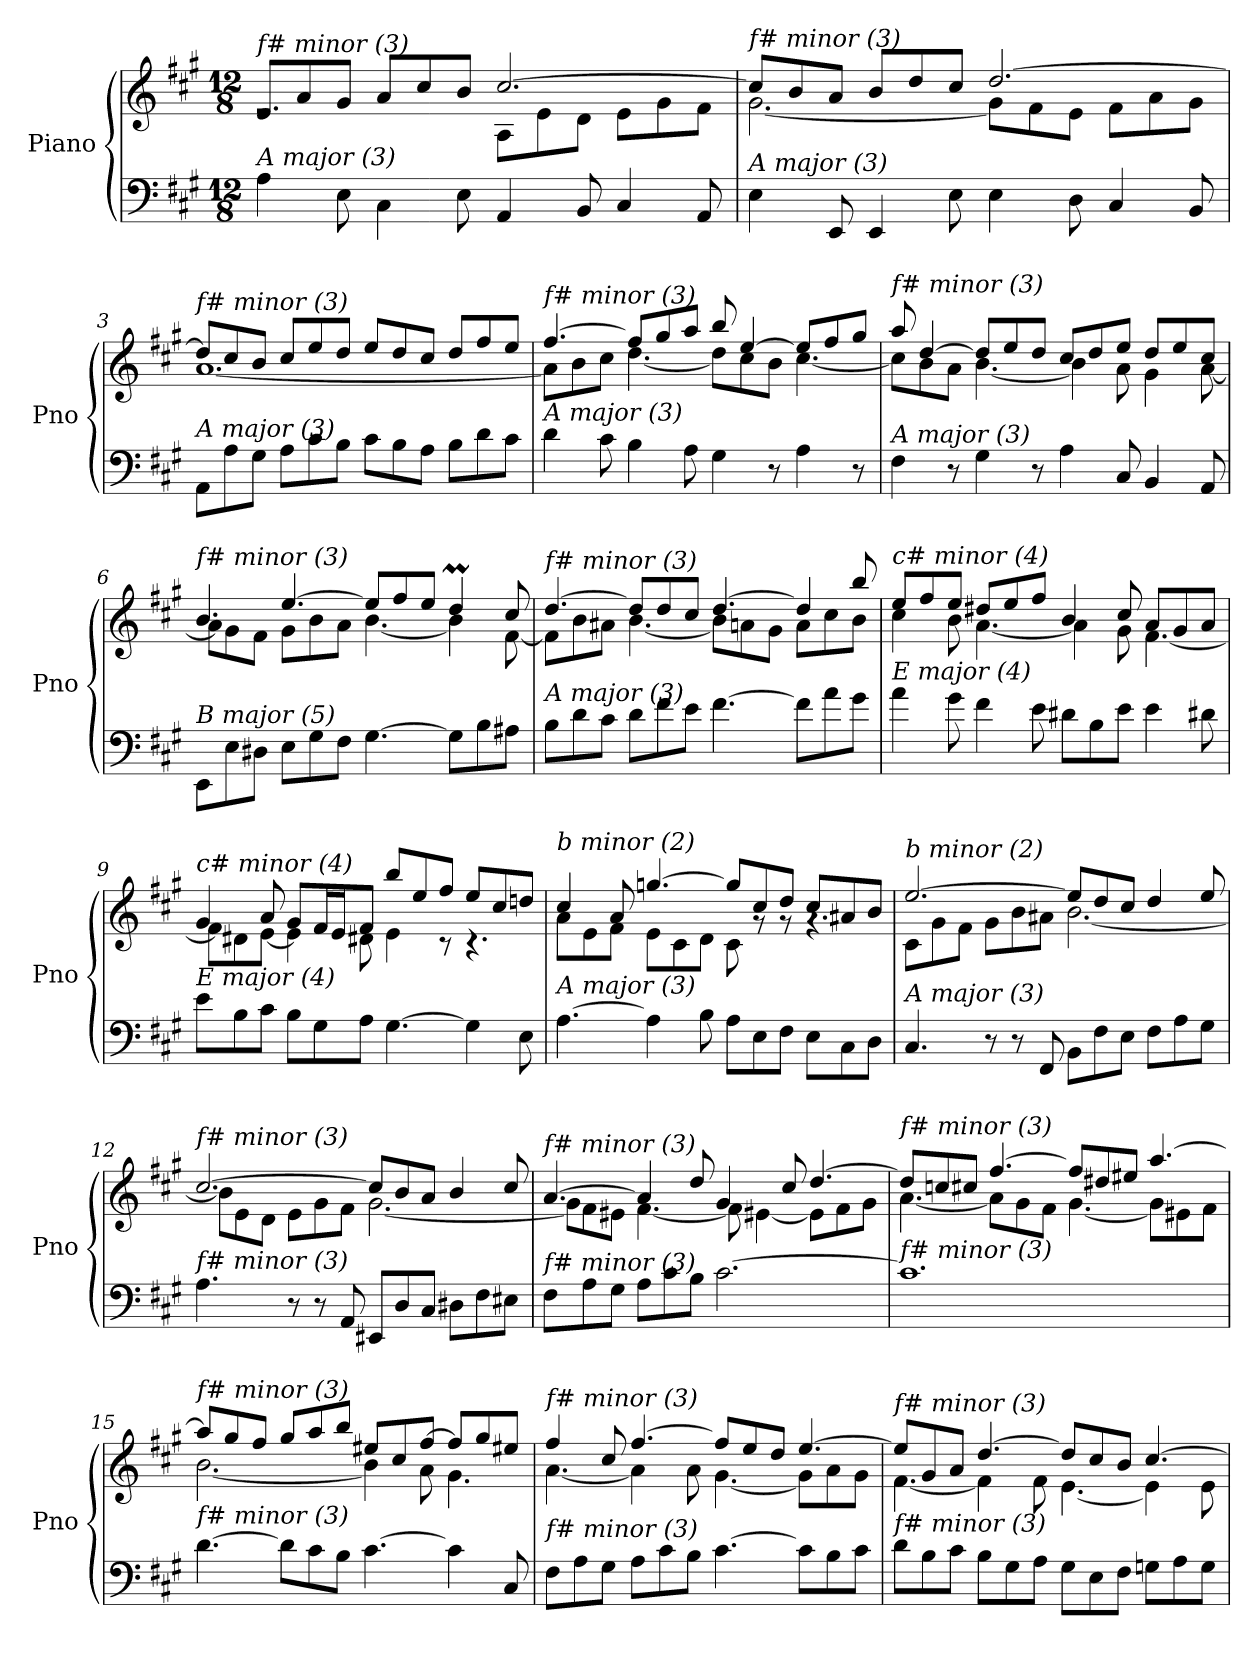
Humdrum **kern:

**kern	**kern
*part1	*part1
*staff2	*staff1
*I"Piano	*
*I'Pno	*
*clefF4	*clefG2
*k[f#c#g#]	*k[f#c#g#]
*M12/8	*M12/8
=1	=1
*	*^
!	!LO:TX:i:t=f# minor (3)	!
!LO:TX:i:t=A major (3)	!	!
4A\	8e/L	2.re
.	8a/	.
8E\	8g#/J	.
4C#\	8a/L	.
.	8cc#/	.
8E\	8b/J	.
4AA/	[2.cc#/	8A\L
.	.	8e\
8BB/	.	8d\J
4C#/	.	8e\L
.	.	8g#\
8AA/	.	8f#\J
=2	=2	=2
!	!LO:TX:i:t=f# minor (3)	!
!LO:TX:i:t=A major (3)	!	!
4E\	8cc#/L]	[2.g#\
.	8b/	.
8EE/	8a/J	.
4EE/	8b/L	.
.	8dd/	.
8E\	8cc#/J	.
4E\	[2.dd/	8g#\L]
.	.	8f#\
8D\	.	8e\J
4C#/	.	8f#\L
.	.	8a\
8BB/	.	8g#\J
=3	=3	=3
!	!LO:TX:i:t=f# minor (3)	!
!LO:TX:i:t=A major (3)	!	!
8AA\L	8dd/L]	[1.a
8A\	8cc#/	.
8G#\J	8b/J	.
8A\L	8cc#/L	.
8c#\	8ee/	.
8B\J	8dd/J	.
8c#\L	8ee/L	.
8B\	8dd/	.
8A\J	8cc#/J	.
8B\L	8dd/L	.
8d\	8ff#/	.
8c#\J	8ee/J	.
!!LO:LB:g=z	!!
=4	=4	=4
!	!LO:TX:i:t=f# minor (3)	!
!LO:TX:i:t=A major (3)	!	!
4d\	[4.ff#/	8a\L]
.	.	8b\
8c#\	.	8cc#\J
4B\	8ff#/L]	[4.dd\
.	8gg#/	.
8A\	8aa/J	.
4G#\	8bb/	8dd\L]
.	[4ee/	8cc#\
8r	.	8b\J
4A\	8ee/L]	[4.cc#\
.	8ff#/	.
8r	8gg#/J	.
=5	=5	=5
!	!LO:TX:i:t=f# minor (3)	!
!LO:TX:i:t=A major (3)	!	!
4F#\	8aa/	8cc#\L]
.	[4dd/	8b\
8r	.	8a\J
4G#\	8dd/L]	[4.b\
.	8ee/	.
8r	8dd/J	.
4A\	8cc#/L	4b\]
.	8dd/	.
8C#/	8ee/J	8a\
4BB/	8dd/L	4g#\
.	8ee/	.
8AA/	8cc#/J	[8a\
=6	=6	=6
!	!LO:TX:i:t=f# minor (3)	!
!LO:TX:i:t=B major (5)	!	!
8EE\L	4.b/	8a\L]
8E\	.	8g#\
8D#X\J	.	8f#\J
8E\L	[4.ee/	8g#\L
8G#\	.	8b\
8F#\J	.	8a\J
[4.G#\	8ee/L]	[4.b\
.	8ff#/	.
.	8ee/J	.
8G#\L]	4ddM/	4b\]
8B\	.	.
8A#X\J	8cc#/	[8f#\
!!LO:LB:g=z	!!
=7	=7	=7
!	!LO:TX:i:t=f# minor (3)	!
!LO:TX:i:t=A major (3)	!	!
8B\L	[4.dd/	8f#\L]
8d\	.	8b\
8c#\J	.	8a#X\J
8d\L	8dd/L]	[4.b\
8f#\	8dd/	.
8e\J	8cc#/J	.
[4.f#\	[4.dd/	8b\L]
.	.	8an\
.	.	8g#\J
8f#\L]	4dd/]	8a\L
8a\	.	8cc#\
8g#\J	8bb/	8b\J
=8	=8	=8
!	!LO:TX:i:t=c# minor (4)	!
!LO:TX:i:t=E major (4)	!	!
4a\	8ee/L	4cc#\
.	8ff#/	.
8g#\	8ee/J	8b\
4f#\	8dd#X/L	[4.a\
.	8ee/	.
8e\	8ff#/J	.
8d#X\L	4b/	4a\]
8B\	.	.
8e\J	8cc#/	8g#\
4e\	8a/L	[4.f#\
.	8g#/	.
8d#X\	8a/J	.
=9	=9	=9
!	!LO:TX:i:t=c# minor (4)	!
!LO:TX:i:t=E major (4)	!	!
8e\L	4g#/	8f#\L]
8B\	.	8d#X\
8c#\J	8a/	[8e\J
8B\L	8g#/L	4e\]
8G#\	16f#/L	.
.	16e/J	.
8A\J	8f#/J	8d#X\
[4.G#\	8bb/L	4e\
.	8ee/	.
.	8ff#/J	8r
4G#\]	8ee/L	4.r
.	8cc#/	.
8E\	8ddn/J	.
!!LO:LB:g=z	!!
=10	=10	=10
!	!LO:TX:i:t=b minor (2)	!
!LO:TX:i:t=A major (3)	!	!
[4.A\	4cc#/	8a\L
.	.	8e\
.	8a/	8f#\J
4A\]	[4.ggn/	8e\L
.	.	8c#\
8B\	.	8d\J
8A\L	8gg/L]	8c#\
8E\	8cc#/	8rg
8F#\J	8dd/J	8rg
8E\L	8cc#/L	4.rg
8C#\	8a#X/	.
8D\J	8b/J	.
=11	=11	=11
!	!LO:TX:i:t=b minor (2)	!
!LO:TX:i:t=A major (3)	!	!
4.C#/	[2.ee/	8c#\L
.	.	8g#\
.	.	8f#\J
8r	.	8g#\L
8r	.	8b\
8FF#/	.	8a#X\J
8BB\L	8ee/L]	[2.b\
8F#\	8dd/	.
8E\J	8cc#/J	.
8F#\L	4dd/	.
8A\	.	.
8G#\J	8ee/	.
=12	=12	=12
!	!LO:TX:i:t=f# minor (3)	!
!LO:TX:i:t=f# minor (3)	!	!
4.A\	[2.cc#/	8b\L]
.	.	8e\
.	.	8d\J
8r	.	8e\L
8r	.	8g#\
8AA/	.	8f#\J
8EE#X/L	8cc#/L]	[2.g#\
8D/	8b/	.
8C#/J	8a/J	.
8D#X\L	4b/	.
8F#\	.	.
8E#X\J	8cc#/	.
!!LO:LB:g=z	!!
=13	=13	=13
!	!LO:TX:i:t=f# minor (3)	!
!LO:TX:i:t=f# minor (3)	!	!
8F#\L	[4.a/	8g#\L]
8A\	.	8f#\
8G#\J	.	8e#X\J
8A\L	4a/]	[4.f#\
8c#\	.	.
8B\J	8dd/	.
[2.c#\	4g#/	8f#\]
.	.	[4e#X\
.	8cc#/	.
.	[4.dd/	8e#\L]
.	.	8f#\
.	.	8g#\J
=14	=14	=14
!	!LO:TX:i:t=f# minor (3)	!
!LO:TX:i:t=f# minor (3)	!	!
1.c#]	8dd/L]	[4.a\
.	8ccni/	.
.	8cc#/J	.
.	[4.ff#/	8a\L]
.	.	8g#\
.	.	8f#\J
.	8ff#/L]	[4.g#\
.	8dd#X/	.
.	8ee#X/J	.
.	[4.aa/	8g#\L]
.	.	8e#X\
.	.	8f#\J
=15	=15	=15
!	!LO:TX:i:t=f# minor (3)	!
!LO:TX:i:t=f# minor (3)	!	!
[4.d\	8aa/L]	[2.b\
.	8gg#/	.
.	8ff#/J	.
8d\L]	8gg#/L	.
8c#\	8aa/	.
8B\J	8bb/J	.
[4.c#\	8ee#X/L	4b\]
.	8cc#/	.
.	[8ff#/J	8a\
4c#\]	8ff#/L]	4.g#\
.	8gg#/	.
8C#/	8ee#X/J	.
!!LO:PB:g=z	!!
=16	=16	=16
!	!LO:TX:i:t=f# minor (3)	!
!LO:TX:i:t=f# minor (3)	!	!
8F#\L	4ff#/	[4.a\
8A\	.	.
8G#\J	8cc#/	.
8A\L	[4.ff#/	4a\]
8c#\	.	.
8B\J	.	8a\
[4.c#\	8ff#/L]	[4.g#\
.	8ee/	.
.	8dd/J	.
8c#\L]	[4.ee/	8g#\L]
8B\	.	8a\
8c#\J	.	8g#\J
=17	=17	=17
!	!LO:TX:i:t=f# minor (3)	!
!LO:TX:i:t=f# minor (3)	!	!
8d\L	8ee/L]	[4.f#\
8B\	8g#/	.
8c#\J	8a/J	.
8B\L	[4.dd/	4f#\]
8G#\	.	.
8A\J	.	8f#\
8G#\L	8dd/L]	[4.e\
8E\	8cc#/	.
8F#\J	8b/J	.
8Gn\L	[4.cc#/	4e\]
8A\	.	.
8G\J	.	8e\
*	*v	*v
=	=
*-	*-
